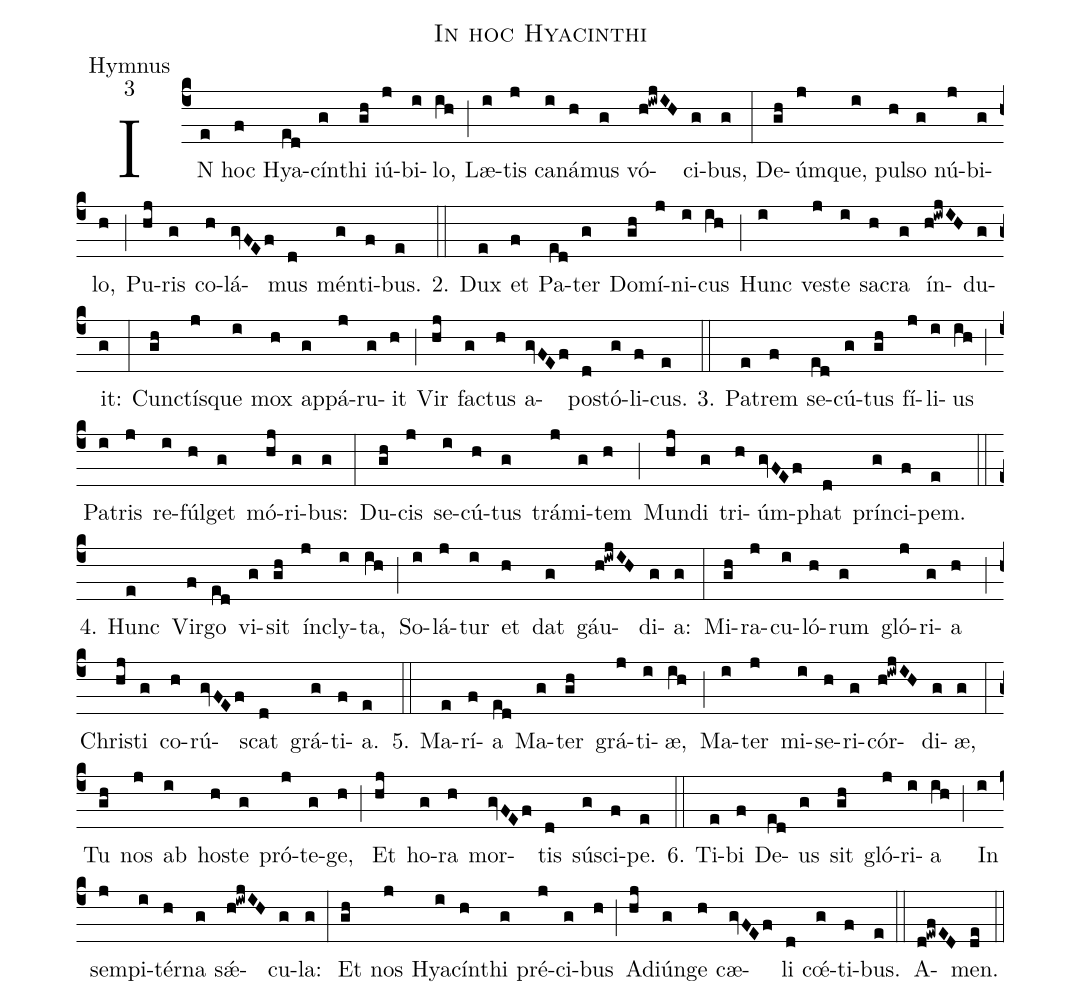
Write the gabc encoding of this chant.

name:In hoc Hyacinthi;
office-part:Hymnus;
mode:3;
%%
(c4) IN(e) hoc(f) Hya(ed)cín(g)thi(gh) iú(j)bi(i)lo,(ih) (;)
Læ(i)tis(j) ca(i)ná(h)mus(g) vó(h!iwjIH)ci(g)bus,(g) (:)
De(gh)úm(j)que,(i) pul(h)so(g) nú(j)bi(g)lo,(h) (;)
Pu(hj)ris(g) co(h)lá(gvFEf)mus(d) mén(g)ti(f)bus.(e) (::)

2. Dux(e) et(f) Pa(ed)ter(g) Do(gh)mí(j)ni(i)cus(ih) (;)
Hunc(i) ve(j)ste(i) sa(h)cra(g) ín(h!iwjIH)du(g)it:(g) (:)
Cun(gh)ctís(j)que(i) mox(h) ap(g)pá(j)ru(g)it(h)(;)
Vir(hj) fa(g)ctus(h) a(gvFEf)po(d)stó(g)li(f)cus.(e) (::)

3. Pa(e)trem(f) se(ed)cú(g)tus(gh) fí(j)li(i)us(ih) (;)
Pa(i)tris(j) re(i)fúl(h)get(g) mó(hj)ri(g)bus:(g) (:)
Du(gh)cis(j) se(i)cú(h)tus(g) trá(j)mi(g)tem(h) (;)
Mun(hj)di(g) tri(h)úm(gvFEf)phat(d) prín(g)ci(f)pem.(e) (::)

4. Hunc(e) Vir(f)go(ed) vi(g)sit(gh) ín(j)cly(i)ta,(ih) (;)
So(i)lá(j)tur(i) et(h) dat(g) gáu(h!iwjIH)di(g)a:(g) (:)
Mi(gh)ra(j)cu(i)ló(h)rum(g) gló(j)ri(g)a(h) (;)
Chri(hj)sti(g) co(h)rú(gvFEf)scat(d) grá(g)ti(f)a.(e) (::)

5. Ma(e)rí(f)a(ed) Ma(g)ter(gh) grá(j)ti(i)æ,(ih) (;) Ma(i)ter(j) mi(i)se(h)ri(g)cór(h!iwjIH)di(g)æ,(g) (:)
Tu(gh) nos(j) ab(i) ho(h)ste(g) pró(j)te(g)ge,(h) (;)
Et(hj) ho(g)ra(h) mor(gvFEf)tis(d) sú(g)sci(f)pe.(e) (::)

6. Ti(e)bi(f) De(ed)us(g) sit(gh) gló(j)ri(i)a(ih) (;)
In(i) sem(j)pi(i)tér(h)na(g) sǽ(h!iwjIH)cu(g)la:(g) (:)
Et(gh) nos(j) Hya(i)cín(h)thi(g) pré(j)ci(g)bus(h) (;)
Ad(hj)iún(g)ge(h) cæ(gvFEf)li(d) cœ́(g)ti(f)bus.(e) (::)
A(d!ewfED)men.(de) (::)
